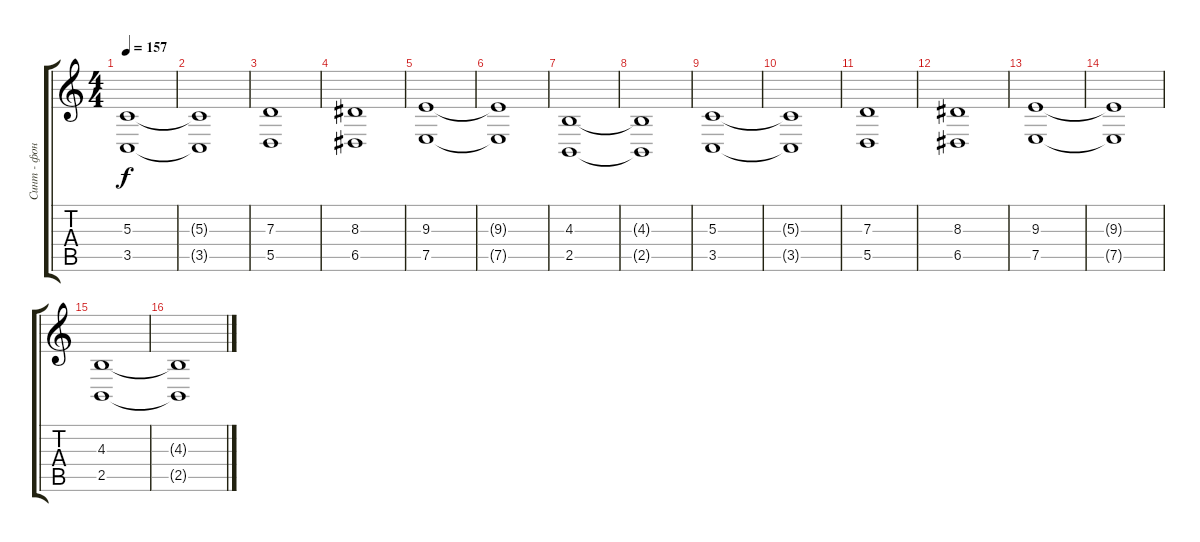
\track ("Синт - фон" "Синт - фон") {instrument stringensemble1}
\staff {score tabs}
\tuning (E4 B3 G3 D3 A2 E2) {hide}
\ts (4 4)
\tempo 157
\clef g2
\ks c
(5.3 3.5).1{dy f} |
(5.3{t} 3.5{t}).1 |
(7.3 5.5).1 |
(8.3 6.5).1 |
(9.3 7.5).1 |
(9.3{t} 7.5{t}).1 |
(4.3 2.5).1 |
(4.3{t} 2.5{t}).1 |
(5.3 3.5).1 |
(5.3{t} 3.5{t}).1 |
(7.3 5.5).1 |
(8.3 6.5).1 |
(9.3 7.5).1 |
(9.3{t} 7.5{t}).1 |
(4.3 2.5).1 |
(4.3{t} 2.5{t}).1
